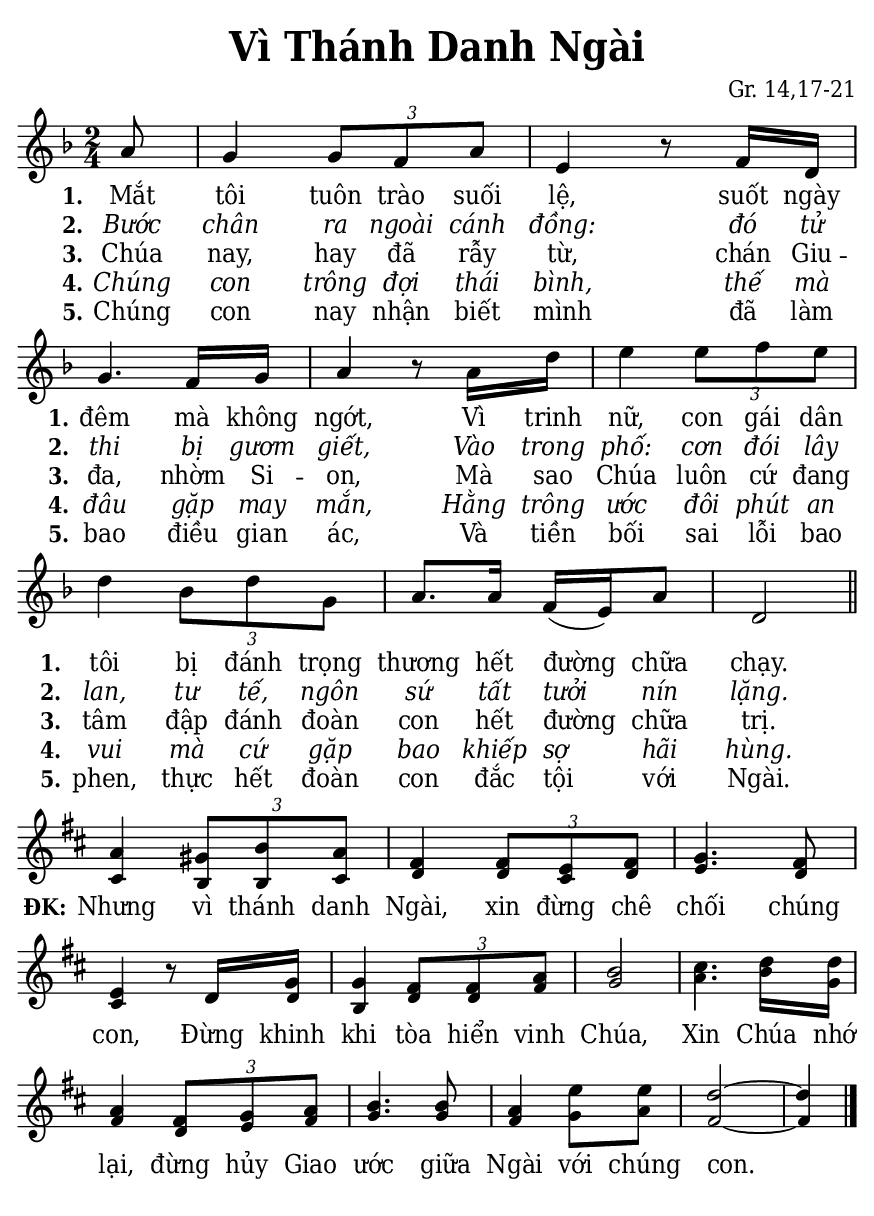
% Cài đặt chung\
\version "2.22.1"
\include "english.ly"

\header {
  title = \markup { \fontsize #1 "Vì Thánh Danh Ngài" }
  composer = "Gr. 14,17-21"
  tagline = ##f
}

% mã nguồn cho những chức năng chưa hỗ trợ trong phiên bản lilypond hiện tại
% cung cấp bởi cộng đồng lilypond khi gửi email đến lilypond-user@gnu.org
% Đổi kích thước nốt cho bè phụ
notBePhu =
#(define-music-function (font-size music) (number? ly:music?)
   (for-some-music
     (lambda (m)
       (if (music-is-of-type? m 'rhythmic-event)
           (begin
             (set! (ly:music-property m 'tweaks)
                   (cons `(font-size . ,font-size)
                         (ly:music-property m 'tweaks)))
             #t)
           #f))
     music)
   music)

% in số phiên khúc trên mỗi dòng
#(define (add-grob-definition grob-name grob-entry)
     (set! all-grob-descriptions
           (cons ((@@ (lily) completize-grob-entry)
                  (cons grob-name grob-entry))
                 all-grob-descriptions)))

#(add-grob-definition
    'StanzaNumberSpanner
    `((direction . ,LEFT)
      (font-series . bold)
      (padding . 1.0)
      (side-axis . ,X)
      (stencil . ,ly:text-interface::print)
      (X-offset . ,ly:side-position-interface::x-aligned-side)
      (Y-extent . ,grob::always-Y-extent-from-stencil)
      (meta . ((class . Spanner)
               (interfaces . (font-interface
                              side-position-interface
                              stanza-number-interface
                              text-interface))))))

\layout {
    \context {
      \Global
      \grobdescriptions #all-grob-descriptions
    }
    \context {
      \Score
      \remove Stanza_number_align_engraver
      \consists
        #(lambda (context)
           (let ((texts '())
                 (syllables '()))
             (make-engraver
              (acknowledgers
               ((stanza-number-interface engraver grob source-engraver)
                  (set! texts (cons grob texts)))
               ((lyric-syllable-interface engraver grob source-engraver)
                  (set! syllables (cons grob syllables))))
              ((stop-translation-timestep engraver)
                 (for-each
                  (lambda (text)
                    (for-each
                     (lambda (syllable)
                       (ly:pointer-group-interface::add-grob
                        text
                        'side-support-elements
                        syllable))
                     syllables))
                  texts)
                 (set! syllables '())))))
    }
    \context {
      \Lyrics
      \remove Stanza_number_engraver
      \consists
        #(lambda (context)
           (let ((text #f)
                 (last-stanza #f))
             (make-engraver
              ((process-music engraver)
                 (let ((stanza (ly:context-property context 'stanza #f)))
                   (if (and stanza (not (equal? stanza last-stanza)))
                       (let ((column (ly:context-property context
'currentCommandColumn)))
                         (set! last-stanza stanza)
                         (if text
                             (ly:spanner-set-bound! text RIGHT column))
                         (set! text (ly:engraver-make-grob engraver
'StanzaNumberSpanner '()))
                         (ly:grob-set-property! text 'text stanza)
                         (ly:spanner-set-bound! text LEFT column)))))
              ((finalize engraver)
                 (if text
                     (let ((column (ly:context-property context
'currentCommandColumn)))
                       (ly:spanner-set-bound! text RIGHT column)))))))
      \override StanzaNumberSpanner.horizon-padding = 10000
    }
}

stanzaReminderOff =
  \temporary \override StanzaNumberSpanner.after-line-breaking =
     #(lambda (grob)
        ;; Can be replaced with (not (first-broken-spanner? grob)) in 2.23.
        (if (let ((siblings (ly:spanner-broken-into (ly:grob-original grob))))
              (and (pair? siblings)
                   (not (eq? grob (car siblings)))))
            (ly:grob-suicide! grob)))

stanzaReminderOn = \undo \stanzaReminderOff
% kết thúc mã nguồn

% Nhạc phiên khúc
nhacPhienKhucSop = \relative c'' {
  \partial 8 a8 |
  g4 \tuplet 3/2 { g8 f a } |
  e4 r8 f16 d |
  g4. f16 g |
  a4 r8 a16 d |
  e4 \tuplet 3/2 { e8 f e } |
  d4 \tuplet 3/2 { bf8 d g, } |
  a8. a16 f (e) a8 |
  d,2 \bar "||"
  
  \set Staff.explicitKeySignatureVisibility = #end-of-line-invisible
  \set Staff.printKeyCancellation = ##f
  \key d \major
  a'4 \tuplet 3/2 { gs8 b a } |
  fs4 \tuplet 3/2 { fs8 e fs } |
  g4. fs8 |
  e4 r8 d16 g |
  g4 \tuplet 3/2 { fs8 fs a } |
  b2 |
  cs4. d16 d |
  a4 \tuplet 3/2 { fs8 g a } |
  b4. b8 |
  a4 e'8 e |
  d2 ~ |
  d4 \bar "|."
}

nhacPhienKhucAlto = \relative c' {
  r8 |
  R2*8
  
  \set Staff.explicitKeySignatureVisibility = #end-of-line-invisible
  \set Staff.printKeyCancellation = ##f
  \key d \major
  cs4 \tuplet 3/2 { b8 b cs } |
  d4 \tuplet 3/2 { d8 cs d } |
  e4. d8 |
  cs4 r8 d16 d |
  b4 \tuplet 3/2 { d8 d fs } |
  g2 |
  a4. b16 g |
  fs4 \tuplet 3/2 { d8 e fs } |
  g4. g8 |
  fs4 g8 a |
  fs2 ~ |
  fs4
}

% Lời phiên khúc
loiPhienKhucSop = \lyrics {
  <<
    {
      \set stanza = "1."
      Mắt tôi tuôn trào suối lệ,
      suốt ngày đêm mà không ngớt,
      Vì trinh nữ, con gái dân tôi
      bị đánh trọng thương hết đường chữa chạy.
    }
    \new Lyrics {
	    \set associatedVoice = "beSop"
	    \set stanza = "2."
      \override Lyrics.LyricText.font-shape = #'italic
	    Bước chân ra ngoài cánh đồng:
	    đó tử thi bị gươm giết,
	    Vào trong phố: cơn đói lây lan,
	    tư tế, ngôn sứ tất tưởi nín lặng.
    }
    \new Lyrics {
	    \set associatedVoice = "beSop"
	    \set stanza = "3."
	    Chúa nay, hay đã rẫy từ, chán Giu -- đa,
	    nhờm Si -- on,
	    Mà sao Chúa luôn cứ đang tâm
	    đập đánh đoàn con hết đường chữa trị.
    }
    \new Lyrics {
	    \set associatedVoice = "beSop"
	    \set stanza = "4."
      \override Lyrics.LyricText.font-shape = #'italic
	    Chúng con trông đợi thái bình,
	    thế mà đâu gặp may mắn,
	    Hằng trông ước đôi phút an vui
	    mà cứ gặp bao khiếp sợ hãi hùng.
    }
    \new Lyrics {
	    \set associatedVoice = "beSop"
	    \set stanza = "5."
	    Chúng con nay nhận biết mình đã làm bao điều gian ác,
	    Và tiền bối sai lỗi bao phen,
	    thực hết đoàn con đắc tội với Ngài.
    }
  >>
  \stanzaReminderOff
  \set stanza = "ĐK:"
  Nhưng vì thánh danh Ngài, xin đừng chê chối chúng con,
  Đừng khinh khi tòa hiển vinh Chúa,
  Xin Chúa nhớ lại, đừng hủy Giao ước
  giữa Ngài với chúng con.
}

% Dàn trang
\paper {
  #(set-paper-size "a5")
  top-margin = 3\mm
  bottom-margin = 3\mm
  left-margin = 3\mm
  right-margin = 3\mm
  indent = #0
  #(define fonts
	 (make-pango-font-tree "Deja Vu Serif Condensed"
	 		       "Deja Vu Serif Condensed"
			       "Deja Vu Serif Condensed"
			       (/ 20 20)))
  print-page-number = ##f
  page-count = 1
}

TongNhip = {
  \key f \major \time 2/4
  \set Timing.beamExceptions = #'()
  \set Timing.baseMoment = #(ly:make-moment 1/4)
}

\score {
  \new ChoirStaff <<
    \new Staff \with {
        \consists "Merge_rests_engraver"
        printPartCombineTexts = ##f
      }
      <<
      \new Voice \TongNhip \partCombine 
        \nhacPhienKhucSop
        \notBePhu -1 { \nhacPhienKhucAlto }
      \new NullVoice = beSop \nhacPhienKhucSop
      \new Lyrics \lyricsto beSop \loiPhienKhucSop
      >>
  >>
  \layout {
    \override Lyrics.LyricSpace.minimum-distance = #1.5
    \override Score.BarNumber.break-visibility = ##(#f #f #f)
    \override Score.SpacingSpanner.uniform-stretching = ##t
  } 
}
